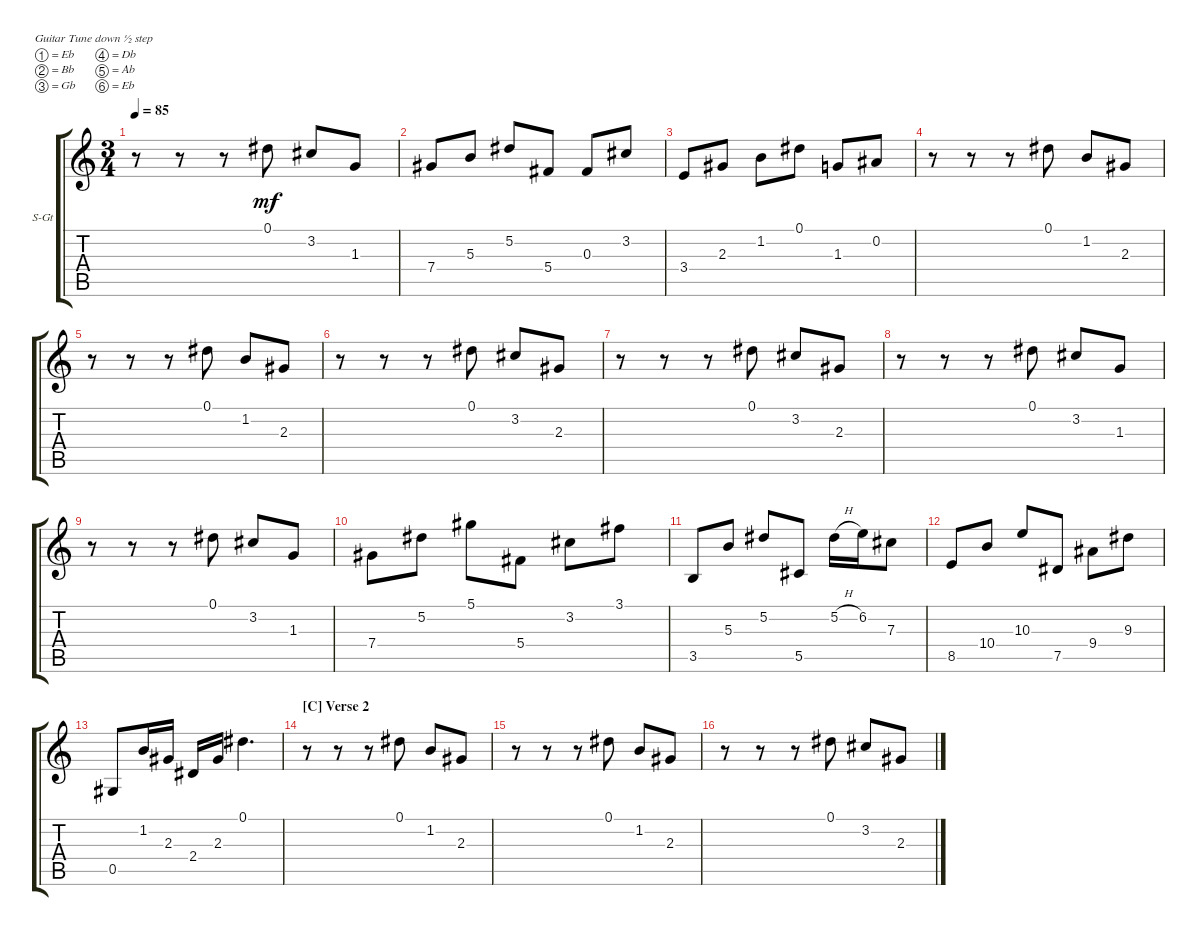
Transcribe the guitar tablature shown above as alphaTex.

\defaultSystemsLayout 4
\bracketExtendMode groupsimilarinstruments
\firstSystemTrackNameOrientation horizontal
\otherSystemsTrackNameOrientation horizontal
\track ("Secondl Guitar" "S-Gt") {instrument acousticguitarsteel}
\staff {score tabs}
\tuning (Eb4 Bb3 Gb3 Db3 Ab2 Eb2)
\ts (3 4)
\tempo 85
\clef g2
\ks c
r.8{dy mf} r.8 r.8 0.1.8 3.2.8 1.3.8 |
7.4.8 5.3.8 5.2.8 5.4.8 0.3.8 3.2.8 |
3.4.8 2.3.8 1.2.8 0.1.8 1.3.8 0.2.8 |
r.8 r.8 r.8 0.1.8 1.2.8 2.3.8 |
r.8 r.8 r.8 0.1.8 1.2.8 2.3.8 |
r.8 r.8 r.8 0.1.8 3.2.8 2.3.8 |
r.8 r.8 r.8 0.1.8 3.2.8 2.3.8 |
r.8 r.8 r.8 0.1.8 3.2.8 1.3.8 |
r.8 r.8 r.8 0.1.8 3.2.8 1.3.8 |
7.4.8 5.2.8 5.1.8 5.4.8 3.2.8 3.1.8 |
3.5.8 5.3.8 5.2.8 5.5.8 5.2{h}.16 6.2.16 7.3.8 |
8.5.8 10.4.8 10.3.8 7.5.8 9.4.8 9.3.8 |
0.5.8 1.2.16 2.3.16 2.4.16 2.3.16 0.1.4{d} |
\section ("C" "Verse 2")
r.8 r.8 r.8 0.1.8 1.2.8 2.3.8 |
r.8 r.8 r.8 0.1.8 1.2.8 2.3.8 |
r.8 r.8 r.8 0.1.8 3.2.8 2.3.8
